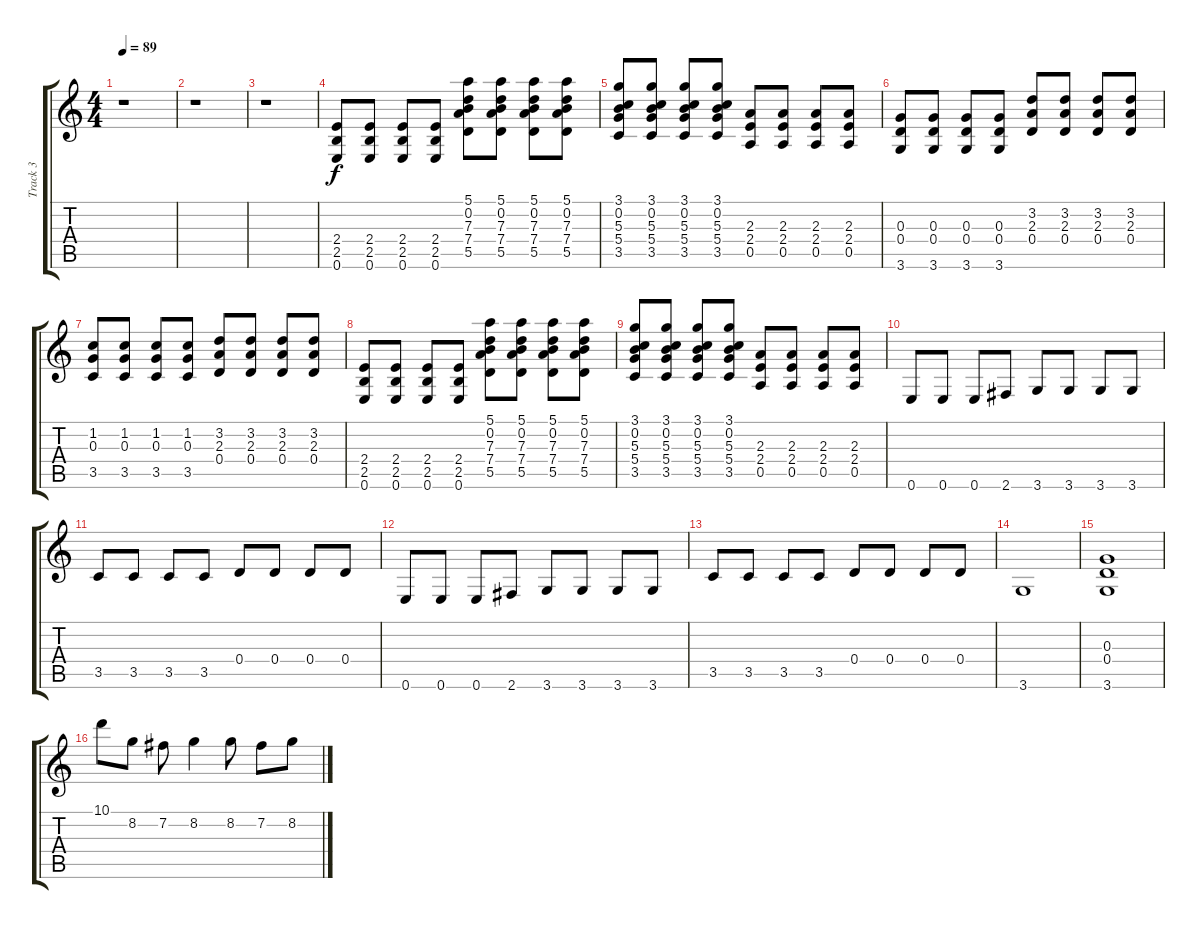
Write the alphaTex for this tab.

\track ("Track 3" "Track 3") {instrument overdrivenguitar}
\staff {score tabs}
\tuning (E4 B3 G3 D3 A2 E2) {hide}
\ts (4 4)
\tempo 89
\clef g2
\ks c
r.1{dy f} |
r.1 |
r.1 |
(2.4 2.5 0.6).8 (2.4 2.5 0.6).8 (2.4 2.5 0.6).8 (2.4 2.5 0.6).8 (5.1 0.2 7.3 7.4 5.5).8 (5.1 0.2 7.3 7.4 5.5).8 (5.1 0.2 7.3 7.4 5.5).8 (5.1 0.2 7.3 7.4 5.5).8 |
(3.1 0.2 5.3 5.4 3.5).8 (3.1 0.2 5.3 5.4 3.5).8 (3.1 0.2 5.3 5.4 3.5).8 (3.1 0.2 5.3 5.4 3.5).8 (2.3 2.4 0.5).8 (2.3 2.4 0.5).8 (2.3 2.4 0.5).8 (2.3 2.4 0.5).8 |
(0.3 0.4 3.6).8{instrument overdrivenguitar} (0.3 0.4 3.6).8 (0.3 0.4 3.6).8 (0.3 0.4 3.6).8 (3.2 2.3 0.4).8 (3.2 2.3 0.4).8 (3.2 2.3 0.4).8 (3.2 2.3 0.4).8 |
(1.2 0.3 3.5).8 (1.2 0.3 3.5).8 (1.2 0.3 3.5).8 (1.2 0.3 3.5).8 (3.2 2.3 0.4).8 (3.2 2.3 0.4).8 (3.2 2.3 0.4).8 (3.2 2.3 0.4).8 |
(2.4 2.5 0.6).8 (2.4 2.5 0.6).8 (2.4 2.5 0.6).8 (2.4 2.5 0.6).8 (5.1 0.2 7.3 7.4 5.5).8 (5.1 0.2 7.3 7.4 5.5).8 (5.1 0.2 7.3 7.4 5.5).8 (5.1 0.2 7.3 7.4 5.5).8 |
(3.1 0.2 5.3 5.4 3.5).8 (3.1 0.2 5.3 5.4 3.5).8 (3.1 0.2 5.3 5.4 3.5).8 (3.1 0.2 5.3 5.4 3.5).8 (2.3 2.4 0.5).8 (2.3 2.4 0.5).8 (2.3 2.4 0.5).8 (2.3 2.4 0.5).8 |
0.6.8 0.6.8 0.6.8 2.6.8 3.6.8 3.6.8 3.6.8 3.6.8 |
3.5.8 3.5.8 3.5.8 3.5.8 0.4.8 0.4.8 0.4.8 0.4.8 |
0.6.8 0.6.8 0.6.8 2.6.8 3.6.8 3.6.8 3.6.8 3.6.8 |
3.5.8 3.5.8 3.5.8 3.5.8 0.4.8 0.4.8 0.4.8 0.4.8 |
3.6.1 |
(0.3 0.4 3.6).1 |
10.1.8 8.2.8 7.2.8 8.2.4 8.2.8 7.2.8 8.2.8
